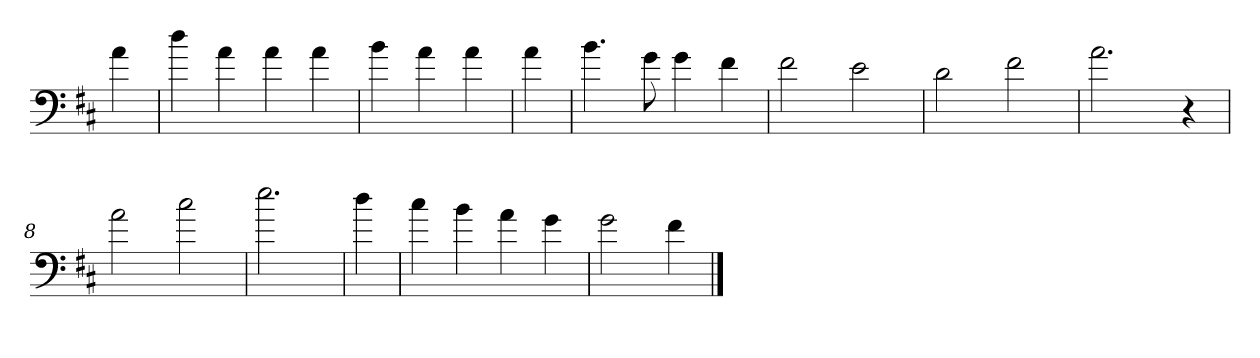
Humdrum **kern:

**kern
*part1
*staff1
*clefF4
*k[f#c#]
*D:
=
4a
=1
4dd
4a
4a
4a
=2
4b
4a
4a
=3
4a
=4
4.b
8g
4g
4f#
=5
2f#
2e
=6
2d
2f#
=7
2.a
4r
=8
2a
2cc#
=9
2.ee
=10
4dd
=11
4cc#
4b
4a
4g
=12
2g
4f#
==
*-
